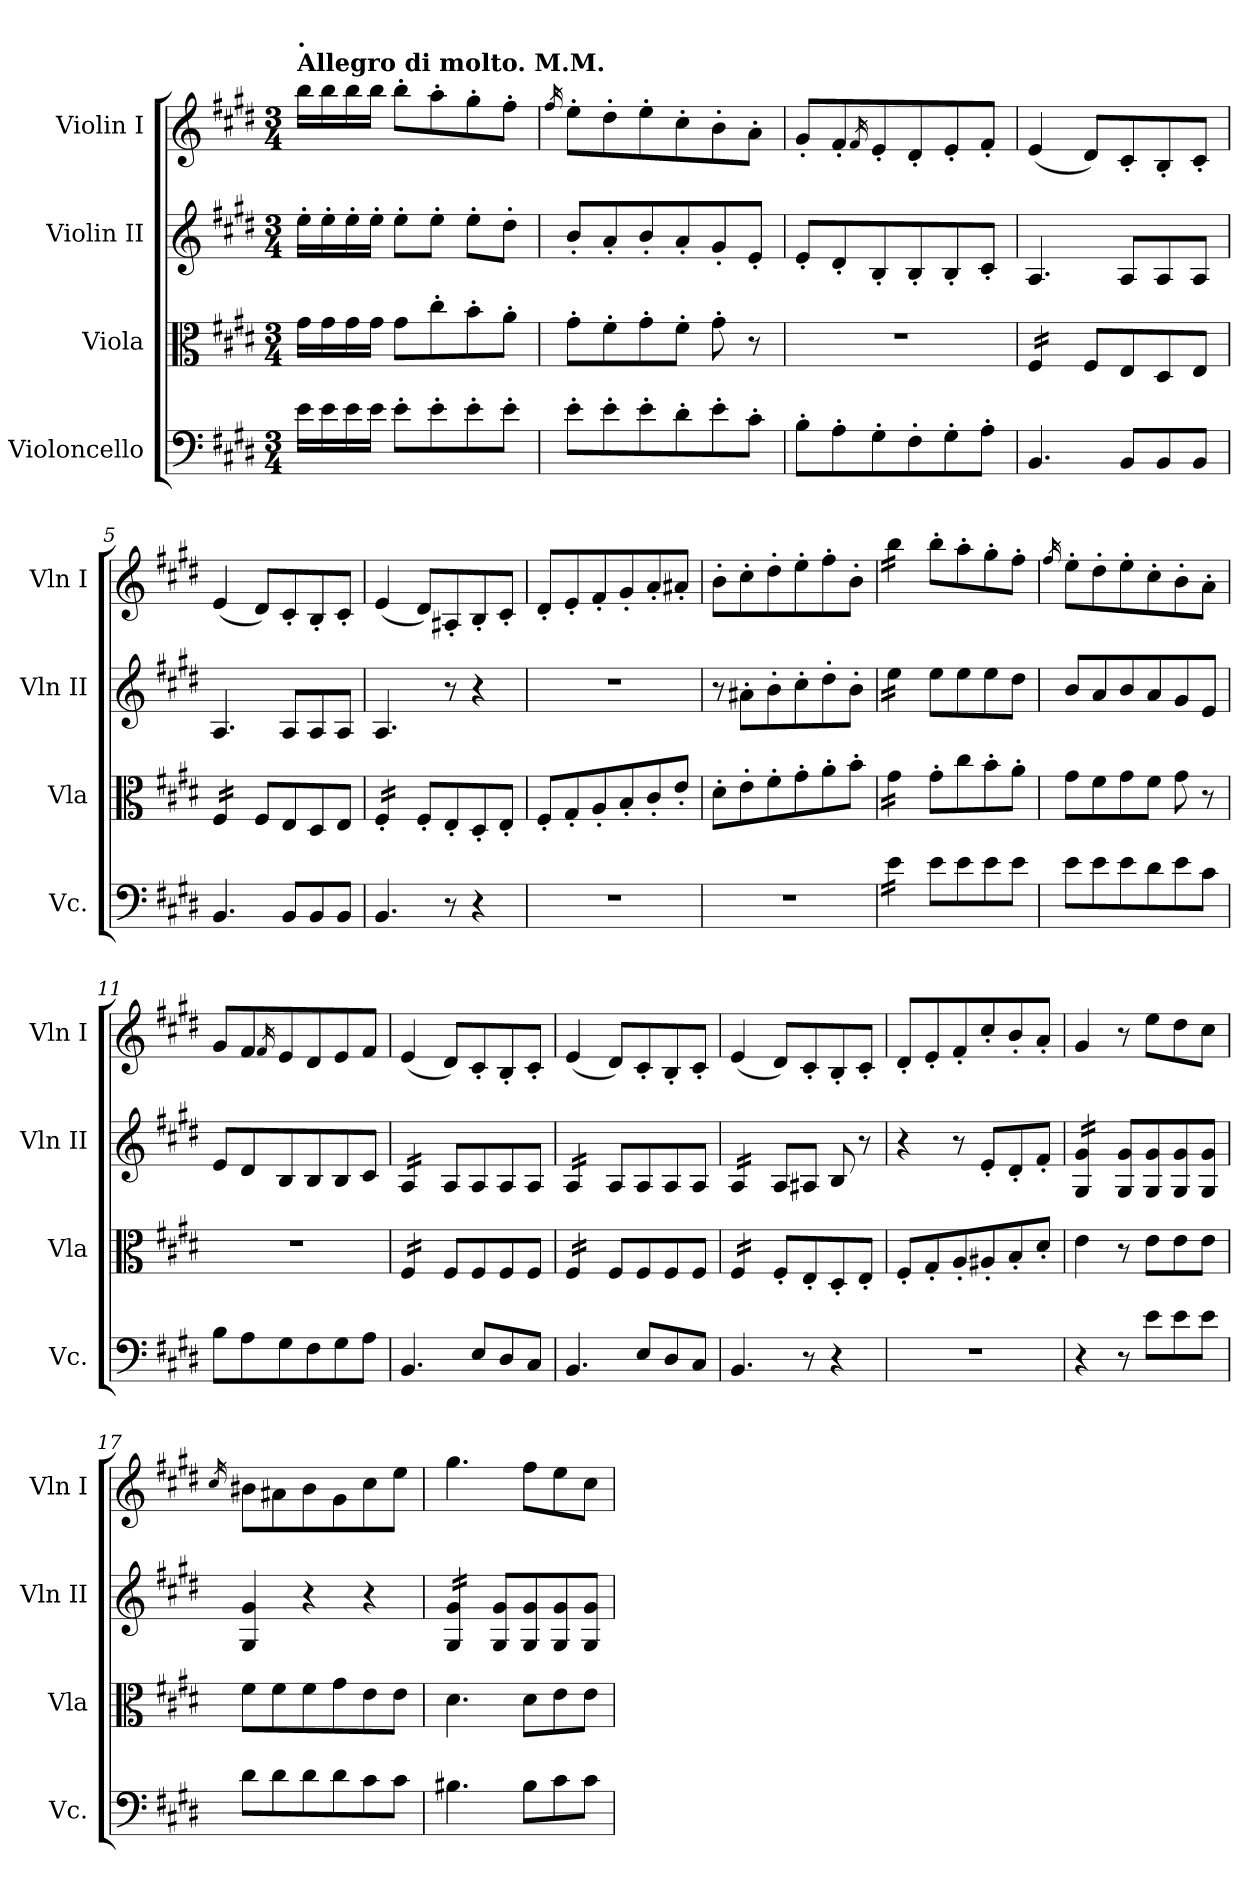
**kern	**kern	**kern	**kern
*part4	*part3	*part2	*part1
*staff4	*staff3	*staff2	*staff1
*I"Violoncello	*I"Viola	*I"Violin II	*I"Violin I
*I'Vc.	*I'Vla	*I'Vln II	*I'Vln I
*clefF4	*clefC3	*clefG2	*clefG2
*k[f#c#g#d#]	*k[f#c#g#d#]	*k[f#c#g#d#]	*k[f#c#g#d#]
*M3/4	*M3/4	*M3/4	*M3/4
*MM216	*MM216	*MM216	*MM216
=1	=1	=1	=1
!	!	!	!LO:TX:a:B:t=Allegro di molto. M.M.
!	!	!	!LO:TX:a:B:t=.
16e\LL	16g#\LL	16ee'\LL	16bb\LL
16e\	16g#\	16ee'\	16bb\
16e\	16g#\	16ee'\	16bb\
16e\JJ	16g#\JJ	16ee'\JJ	16bb\JJ
8e'\L	8g#\L	8ee'\L	8bb'\L
8e'\	8cc#'\	8ee'\J	8aa'\
8e'\	8b'\	8ee'\L	8gg#'\
8e'\J	8a'\J	8dd#'\J	8ff#'\J
=2	=2	=2	=2
.	.	.	16qff#/
8e'\L	8g#'\L	8b'/L	8ee'\L
8e'\	8f#'\	8a'/	8dd#'\
8e'\	8g#'\	8b'/	8ee'\
8d#'\	8f#'\J	8a'/	8cc#'\
8e'\	8g#'\	8g#'/	8b'\
8c#'\J	8r	8e'/J	8a'\J
=3	=3	=3	=3
8B'\L	2.r	8e'/L	8g#'/L
8A'\	.	8d#'/	8f#'/
.	.	.	16qf#/
8G#'\	.	8B'/	8e'/
8F#'\	.	8B'/	8d#'/
8G#'\	.	8B'/	8e'/
8A'\J	.	8c#'/J	8f#'/J
=4	=4	=4	=4
*	*tremolo	*	*
4.BB/	16F#/LL	4.A/	(4e/
.	16F#/	.	.
.	16F#/	.	.
.	16F#/JJ	.	.
*	*Xtremolo	*	*
.	8F#/L	.	8d#/L)
8BB/L	8E/	8A/L	8c#'/
8BB/	8D#/	8A/	8B'/
8BB/J	8E/J	8A/J	8c#'/J
=5	=5	=5	=5
*	*tremolo	*	*
4.BB/	16F#/LL	4.A/	(4e/
.	16F#/	.	.
.	16F#/	.	.
.	16F#/JJ	.	.
*	*Xtremolo	*	*
.	8F#/L	.	8d#/L)
8BB/L	8E/	8A/L	8c#'/
8BB/	8D#/	8A/	8B'/
8BB/J	8E/J	8A/J	8c#'/J
=6	=6	=6	=6
*	*tremolo	*	*
4.BB/	16F#'/LL	4.A/	(4e/
.	16F#'/	.	.
.	16F#'/	.	.
.	16F#'/JJ	.	.
*	*Xtremolo	*	*
.	8F#'/L	.	8d#/L)
8r	8E'/	8r	8A#X'/
4r	8D#'/	4r	8B'/
.	8E'/J	.	8c#'/J
=7	=7	=7	=7
2.r	8F#'/L	2.r	8d#'/L
.	8G#'/	.	8e'/
.	8A'/	.	8f#'/
.	8B'/	.	8g#'/
.	8c#'/	.	8a'/
.	8e'/J	.	8a#X'/J
!!LO:LB:g=z
=8	=8	=8	=8
2.r	8d#'\L	8r	8b'\L
.	8e'\	8a#X'\L	8cc#'\
.	8f#'\	8b'\	8dd#'\
.	8g#'\	8cc#'\	8ee'\
.	8a'\	8dd#'\	8ff#'\
.	8b'\J	8b'\J	8b'\J
=9	=9	=9	=9
*tremolo	*	*	*
*	*tremolo	*	*
*	*	*tremolo	*
*	*	*	*tremolo
16e\LL	16g#\LL	16ee\LL	16bb\LL
16e\	16g#\	16ee\	16bb\
16e\	16g#\	16ee\	16bb\
16e\JJ	16g#\JJ	16ee\JJ	16bb\JJ
*	*	*	*Xtremolo
*	*	*Xtremolo	*
*	*Xtremolo	*	*
*Xtremolo	*	*	*
8e\L	8g#'\L	8ee\L	8bb'\L
8e\	8cc#\	8ee\	8aa'\
8e\	8b'\	8ee\	8gg#'\
8e\J	8a'\J	8dd#\J	8ff#'\J
=10	=10	=10	=10
.	.	.	16qff#/
8e\L	8g#\L	8b/L	8ee'\L
8e\	8f#\	8a/	8dd#'\
8e\	8g#\	8b/	8ee'\
8d#\	8f#\J	8a/	8cc#'\
8e\	8g#\	8g#/	8b'\
8c#\J	8r	8e/J	8a'\J
=11	=11	=11	=11
8B\L	2.r	8e/L	8g#/L
8A\	.	8d#/	8f#/
.	.	.	16qf#/
8G#\	.	8B/	8e/
8F#\	.	8B/	8d#/
8G#\	.	8B/	8e/
8A\J	.	8c#/J	8f#/J
=12	=12	=12	=12
*	*tremolo	*	*
*	*	*tremolo	*
4.BB/	16F#/LL	16A/LL	(4e/
.	16F#/	16A/	.
.	16F#/	16A/	.
.	16F#/JJ	16A/JJ	.
*	*	*Xtremolo	*
*	*Xtremolo	*	*
.	8F#/L	8A/L	8d#/L)
8E/L	8F#/	8A/	8c#'/
8D#/	8F#/	8A/	8B'/
8C#/J	8F#/J	8A/J	8c#'/J
=13	=13	=13	=13
*	*tremolo	*	*
*	*	*tremolo	*
4.BB/	16F#/LL	16A/LL	(4e/
.	16F#/	16A/	.
.	16F#/	16A/	.
.	16F#/JJ	16A/JJ	.
*	*	*Xtremolo	*
*	*Xtremolo	*	*
.	8F#/L	8A/L	8d#/L)
8E/L	8F#/	8A/	8c#'/
8D#/	8F#/	8A/	8B'/
8C#/J	8F#/J	8A/J	8c#'/J
=14	=14	=14	=14
*	*tremolo	*	*
*	*	*tremolo	*
4.BB/	16F#/LL	16A/LL	(4e/
.	16F#/	16A/	.
.	16F#/	16A/	.
.	16F#/JJ	16A/JJ	.
*	*	*Xtremolo	*
*	*Xtremolo	*	*
.	8F#'/L	8A/L	8d#/L)
8r	8E'/	8A#X/J	8c#'/
4r	8D#'/	8B/	8B'/
.	8E'/J	8r	8c#'/J
=15	=15	=15	=15
2.r	8F#'/L	4r	8d#'/L
.	8G#'/	.	8e'/
.	8A'/	8r	8f#'/
.	8A#X'/	8e'/L	8cc#'/
.	8B'/	8d#'/	8b'/
.	8d#'/J	8f#'/J	8a'/J
!!LO:LB:g=z
=16	=16	=16	=16
*	*	*tremolo	*
4r	4e\	16G#/ 16g#/LL	4g#/
.	.	16G#/ 16g#/	.
.	.	16G#/ 16g#/	.
.	.	16G#/ 16g#/JJ	.
*	*	*Xtremolo	*
8r	8r	8G#/ 8g#/L	8r
8e\L	8e\L	8G#/ 8g#/	8ee\L
8e\	8e\	8G#/ 8g#/	8dd#\
8e\J	8e\J	8G#/ 8g#/J	8cc#\J
=17	=17	=17	=17
.	.	.	16qcc#/
8d#\L	8f#\L	4G#/ 4g#/	8b#X\L
8d#\	8f#\	.	8a#X\
8d#\	8f#\	4r	8b#\
8d#\	8g#\	.	8g#\
8c#\	8e\	4r	8cc#\
8c#\J	8e\J	.	8ee\J
=18	=18	=18	=18
*	*	*tremolo	*
4.B#X\	4.d#\	16G#/ 16g#/LL	4.gg#\
.	.	16G#/ 16g#/	.
.	.	16G#/ 16g#/	.
.	.	16G#/ 16g#/JJ	.
*	*	*Xtremolo	*
.	.	8G#/ 8g#/L	.
8B#\L	8d#\L	8G#/ 8g#/	8ff#\L
8c#\	8e\	8G#/ 8g#/	8ee\
8c#\J	8e\J	8G#/ 8g#/J	8cc#\J
=	=	=	=
*-	*-	*-	*-
